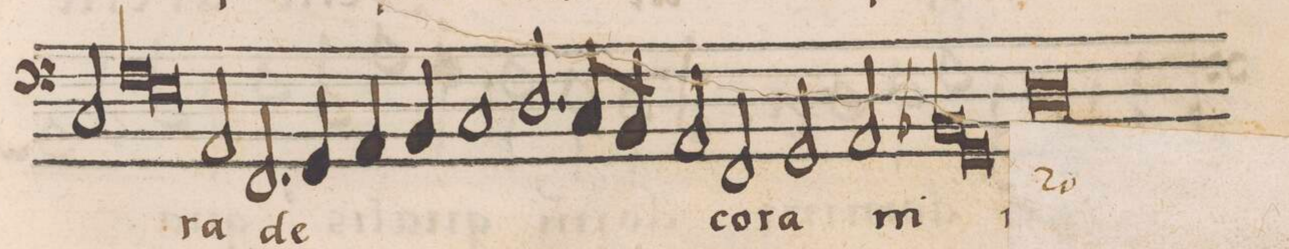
**kern	**text	**text
*I"BASSVS	*	*
*clefF4	*	*
*k[]	*	*
*met(C|)	*	*
*M2/1	*	*
2C/	.	.
*lig	*	*
1F	.	.
=79-	=79-	=79-
1E	.	.
*Xlig	*	*
2AA/	-ra	.
2.FF/	de-	.
=80-	=80-	=80-
4GG/	.	.
4AA/	.	.
4BB/	.	.
1C	.	.
=81-	=81-	=81-
2.D/	.	.
8C/L	.	.
8BB/J	.	.
2AA/	.	.
2FF/	-co-	.
=82-	=82-	=82-
2GG/	-ra	.
2AA/	ni	.
*lig	*	*
1BB-X	.	.
=83-	=83-	=83-
1GG	.	.
*Xlig	*	*
1D	.	.
==	==	==
*-	*-	*-
